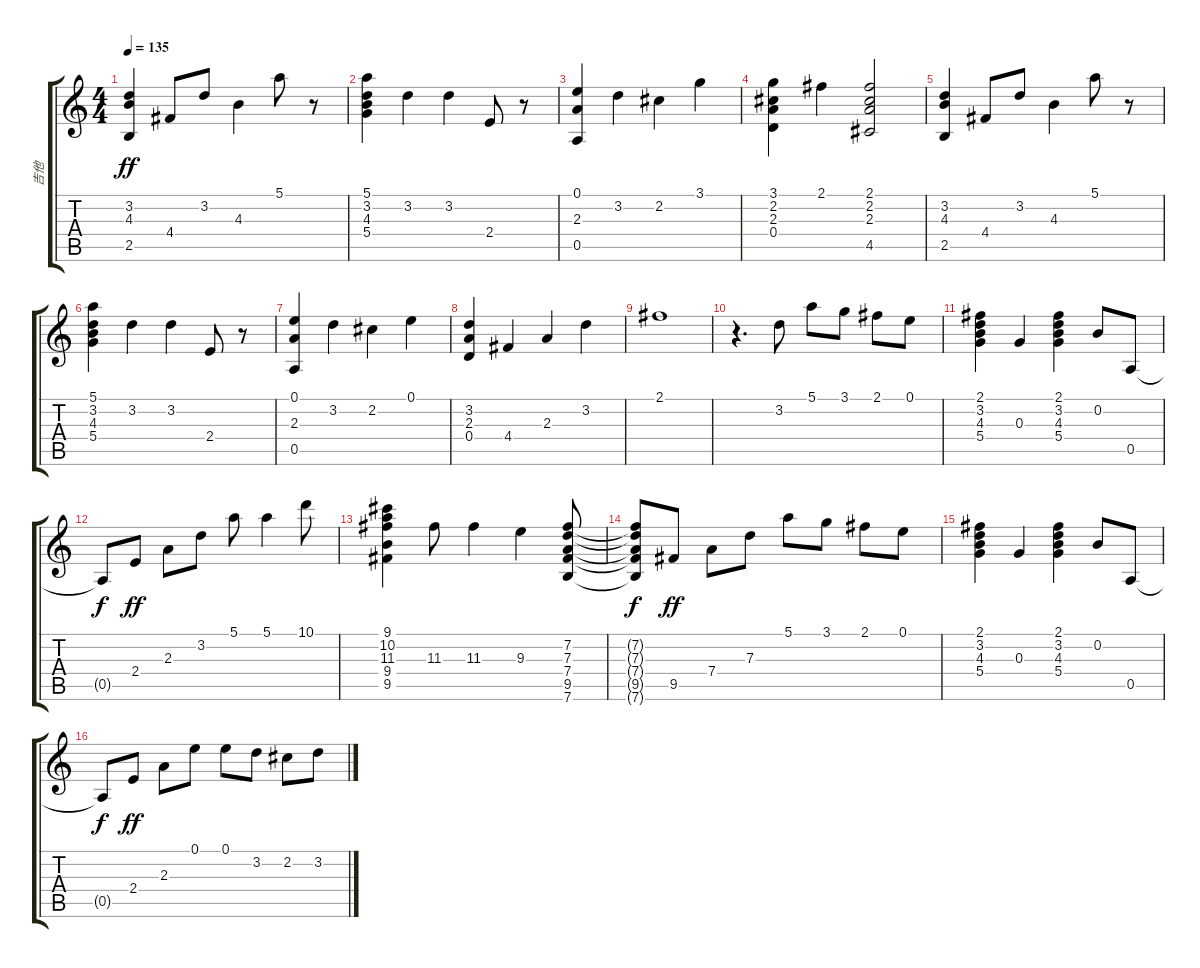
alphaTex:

\track ("吉他" "吉他") {instrument electricguitarclean}
\staff {score tabs}
\tuning (E4 B3 G3 D3 A2 E2) {hide}
\ts (4 4)
\tempo 135
\clef g2
\ks c
(3.2 4.3 2.5).4{dy ff} 4.4.8 3.2.8 4.3.4 5.1.8 r.8 |
(5.1 3.2 4.3 5.4).4 3.2.4 3.2.4 2.4.8 r.8 |
(0.1 2.3 0.5).4 3.2.4 2.2.4 3.1.4 |
(3.1 2.2 2.3 0.4).4 2.1.4 (2.1 2.2 2.3 4.5).2 |
(3.2 4.3 2.5).4 4.4.8 3.2.8 4.3.4 5.1.8 r.8 |
(5.1 3.2 4.3 5.4).4 3.2.4 3.2.4 2.4.8 r.8 |
(0.1 2.3 0.5).4 3.2.4 2.2.4 0.1.4 |
(3.2 2.3 0.4).4 4.4.4 2.3.4 3.2.4 |
2.1.1 |
r.4{d} 3.2.8 5.1.8 3.1.8 2.1.8 0.1.8 |
(2.1 3.2 4.3 5.4).4 0.3.4 (2.1 3.2 4.3 5.4).4 0.2.8 0.5.8 |
0.5{t}.8{dy f} 2.4.8{dy ff} 2.3.8 3.2.8 5.1.8 5.1.4 10.1.8 |
(9.1 10.2 11.3 9.4 9.5).4 11.3.8 11.3.4 9.3.4 (7.2 7.3 7.4 9.5 7.6).8 |
(7.2{t} 7.3{t} 7.4{t} 9.5{t} 7.6{t}).8{dy f} 9.5.8{dy ff} 7.4.8 7.3.8 5.1.8 3.1.8 2.1.8 0.1.8 |
(2.1 3.2 4.3 5.4).4 0.3.4 (2.1 3.2 4.3 5.4).4 0.2.8 0.5.8 |
0.5{t}.8{dy f} 2.4.8{dy ff} 2.3.8 0.1.8 0.1.8 3.2.8 2.2.8 3.2.8
